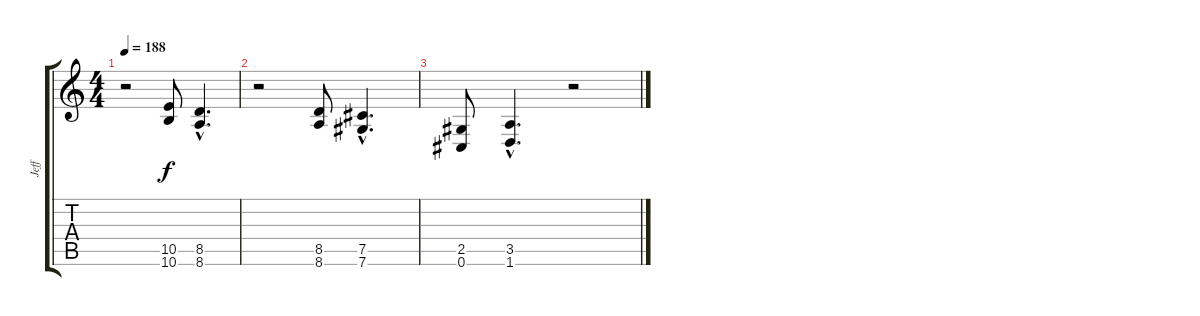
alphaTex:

\track ("Jeff" "Jeff") {instrument overdrivenguitar}
\staff {score tabs}
\tuning (Db4 Ab3 E3 B2 Gb2 Db2) {hide}
\ts (4 4)
\tempo 188
\clef g2
\ks c
r.2{dy f} (10.5 10.6).8 (8.5{hac} 8.6{hac}).4{d} |
r.2 (8.5 8.6).8 (7.5{hac} 7.6{hac}).4{d} |
(2.5 0.6).8 (3.5{hac} 1.6{hac}).4{d} r.2
